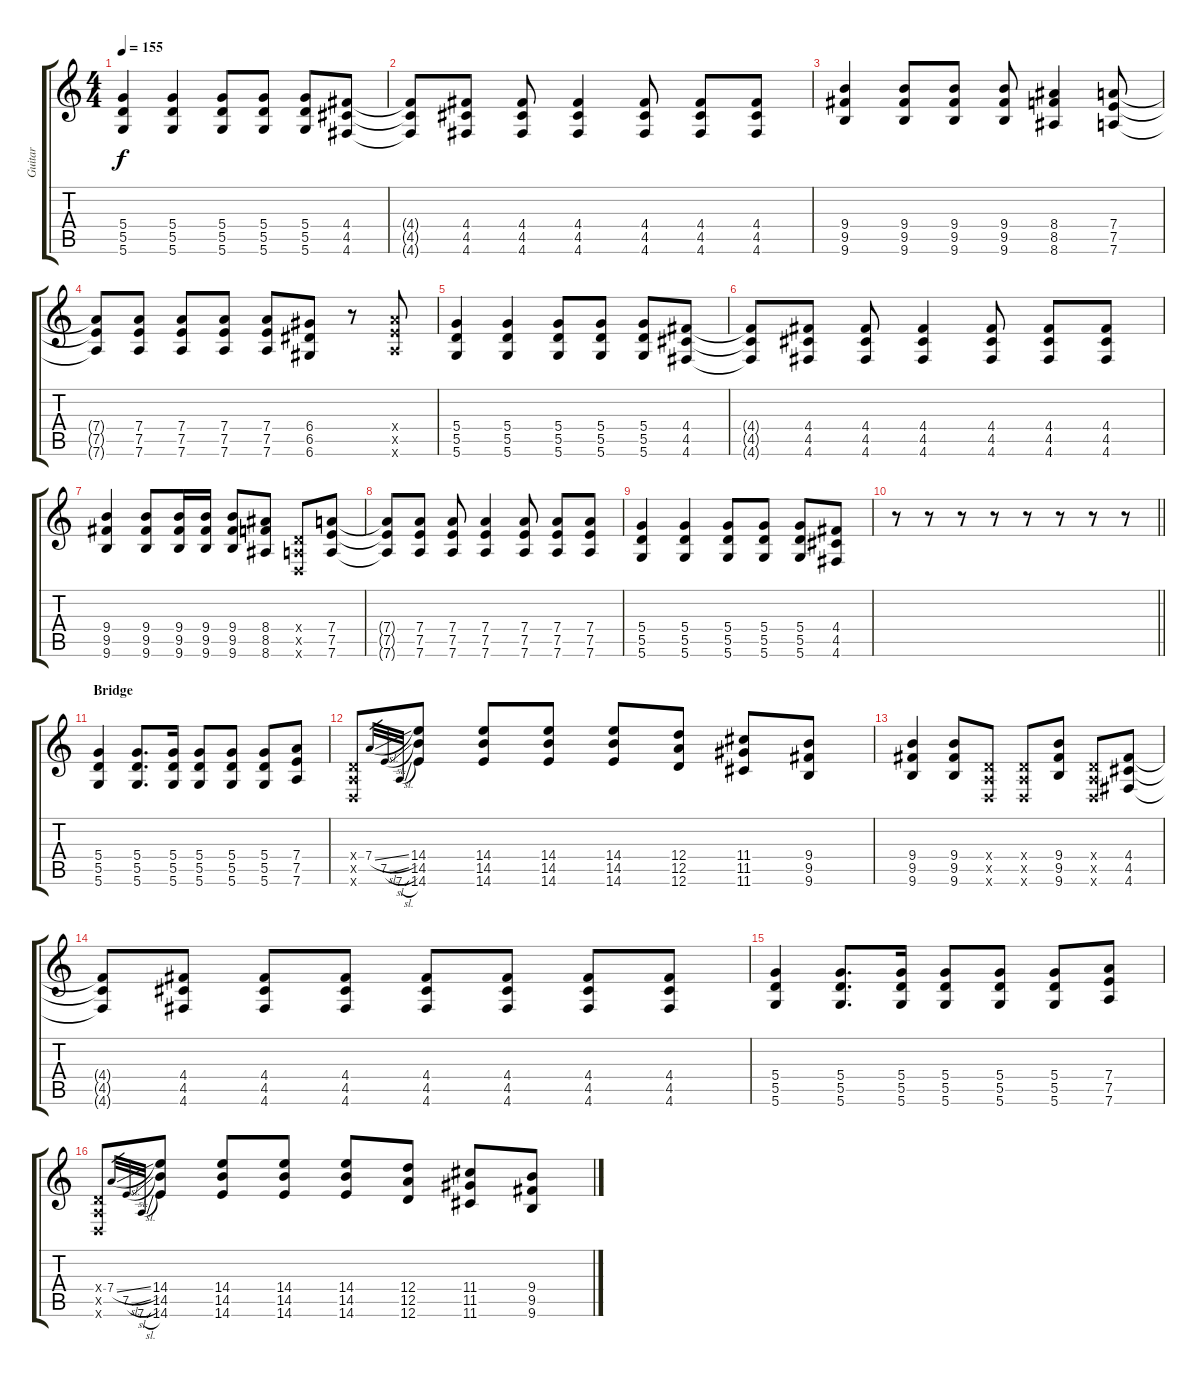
\track ("Guitar" "Guitar") {instrument acousticguitarsteel}
\staff {score tabs}
\tuning (E4 B3 G3 D3 A2 D2) {hide}
\ts (4 4)
\tempo 155
\clef g2
\ks c
(5.4 5.5 5.6).4{dy f} (5.4 5.5 5.6).4 (5.4 5.5 5.6).8 (5.4 5.5 5.6).8 (5.4 5.5 5.6).8 (4.4 4.5 4.6).8 |
(4.4{t} 4.5{t} 4.6{t}).8 (4.4 4.5 4.6).8 (4.4 4.5 4.6).8 (4.4 4.5 4.6).4 (4.4 4.5 4.6).8 (4.4 4.5 4.6).8 (4.4 4.5 4.6).8 |
(9.4 9.5 9.6).4 (9.4 9.5 9.6).8 (9.4 9.5 9.6).8 (9.4 9.5 9.6).8 (8.4 8.5 8.6).4 (7.4 7.5 7.6).8 |
(7.4{t} 7.5{t} 7.6{t}).8 (7.4 7.5 7.6).8 (7.4 7.5 7.6).8 (7.4 7.5 7.6).8 (7.4 7.5 7.6).8 (6.4 6.5 6.6).8 r.8 (7.4{x} 7.5{x} 7.6{x}).8 |
(5.4 5.5 5.6).4 (5.4 5.5 5.6).4 (5.4 5.5 5.6).8 (5.4 5.5 5.6).8 (5.4 5.5 5.6).8 (4.4 4.5 4.6).8 |
(4.4{t} 4.5{t} 4.6{t}).8 (4.4 4.5 4.6).8 (4.4 4.5 4.6).8 (4.4 4.5 4.6).4 (4.4 4.5 4.6).8 (4.4 4.5 4.6).8 (4.4 4.5 4.6).8 |
(9.4 9.5 9.6).4 (9.4 9.5 9.6).8 (9.4 9.5 9.6).16 (9.4 9.5 9.6).16 (9.4 9.5 9.6).8 (8.4 8.5 8.6).8 (0.4{x} 0.5{x} 0.6{x}).8 (7.4 7.5 7.6).8 |
(7.4{t} 7.5{t} 7.6{t}).8 (7.4 7.5 7.6).8 (7.4 7.5 7.6).8 (7.4 7.5 7.6).4 (7.4 7.5 7.6).8 (7.4 7.5 7.6).8 (7.4 7.5 7.6).8 |
(5.4 5.5 5.6).4 (5.4 5.5 5.6).4 (5.4 5.5 5.6).8 (5.4 5.5 5.6).8 (5.4 5.5 5.6).8 (4.4 4.5 4.6).8 |
\barLineRight lightlight
r.8 r.8 r.8 r.8 r.8 r.8 r.8 r.8 |
\section ("" "Bridge")
(5.4 5.5 5.6).4 (5.4 5.5 5.6).8{d} (5.4 5.5 5.6).16 (5.4 5.5 5.6).8 (5.4 5.5 5.6).8 (5.4 5.5 5.6).8 (7.4 7.5 7.6).8 |
(0.4{x} 0.5{x} 0.6{x}).8 7.4{sl}.32{gr} 7.5{sl}.32{gr} 7.6{sl}.32{gr} (14.4 14.5 14.6).8 (14.4 14.5 14.6).8 (14.4 14.5 14.6).8 (14.4 14.5 14.6).8 (12.4 12.5 12.6).8 (11.4 11.5 11.6).8 (9.4 9.5 9.6).8 |
(9.4 9.5 9.6).4 (9.4 9.5 9.6).8 (0.4{x} 0.5{x} 0.6{x}).8 (0.4{x} 0.5{x} 0.6{x}).8 (9.4 9.5 9.6).8 (0.4{x} 0.5{x} 0.6{x}).8 (4.4 4.5 4.6).8 |
(4.4{t} 4.5{t} 4.6{t}).8 (4.4 4.5 4.6).8 (4.4 4.5 4.6).8 (4.4 4.5 4.6).8 (4.4 4.5 4.6).8 (4.4 4.5 4.6).8 (4.4 4.5 4.6).8 (4.4 4.5 4.6).8 |
(5.4 5.5 5.6).4 (5.4 5.5 5.6).8{d} (5.4 5.5 5.6).16 (5.4 5.5 5.6).8 (5.4 5.5 5.6).8 (5.4 5.5 5.6).8 (7.4 7.5 7.6).8 |
(0.4{x} 0.5{x} 0.6{x}).8 7.4{sl}.32{gr} 7.5{sl}.32{gr} 7.6{sl}.32{gr} (14.4 14.5 14.6).8 (14.4 14.5 14.6).8 (14.4 14.5 14.6).8 (14.4 14.5 14.6).8 (12.4 12.5 12.6).8 (11.4 11.5 11.6).8 (9.4 9.5 9.6).8
